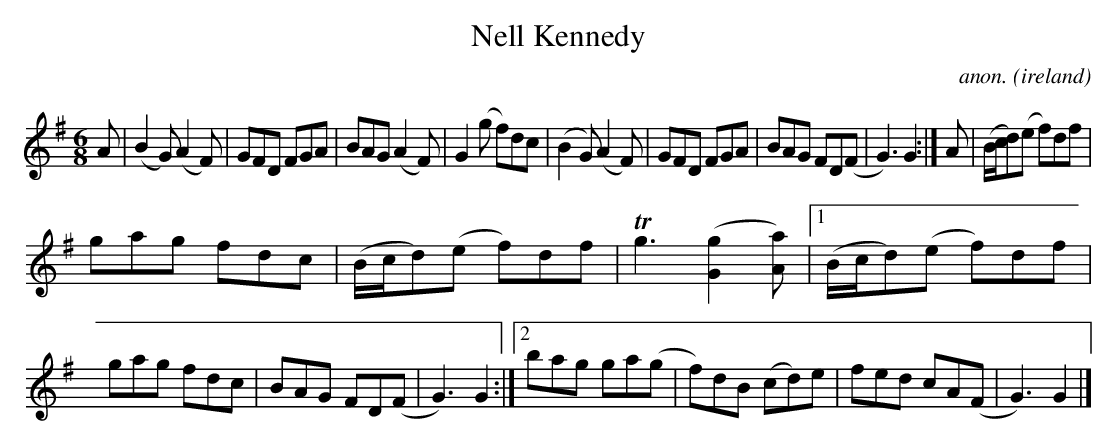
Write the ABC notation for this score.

X:1
T:Nell Kennedy
O:ireland
C:anon.
m:Tn3 = no/4n/m/4n
M:6/8
L:1/8
K:G
A|(B2G) (A2F)|GFD FGA|BAG (A2F)|G2(g f)dc|(B2G) (A2F)|GFD FGA|BAG FD(F|G3) G2:|A|(B/c/d)(e f)df|
gag fdc|(B/c/d)(e f)df|Tg3 ([G2g2][Aa])|[1(B/c/d)(e f)df|gag fdc|BAG FD(F|G3) G2:|[2bag ga(g|f)dB (cd)e|fed cA(F|G3) G2|]
